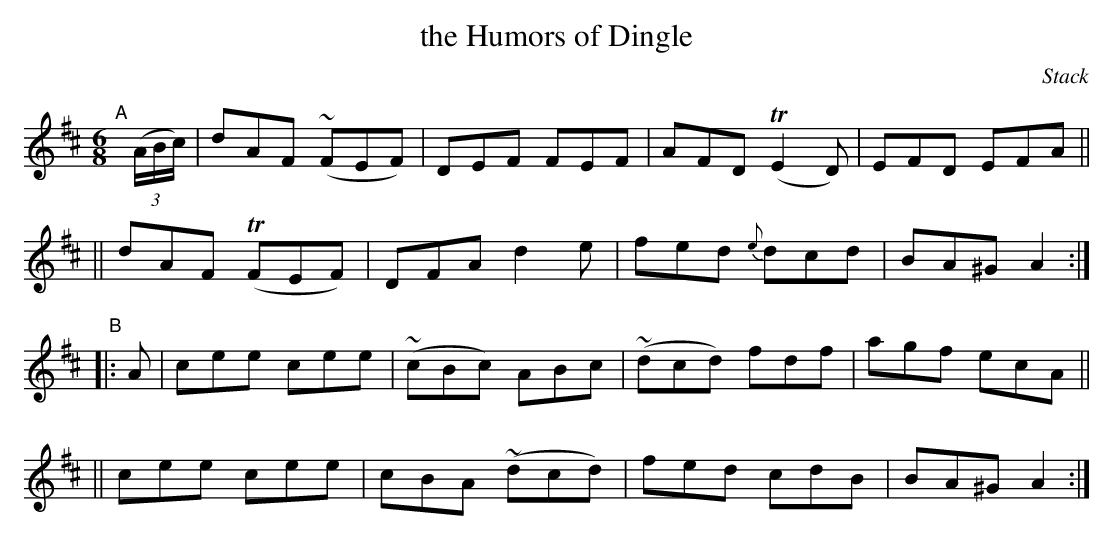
X:1
T: the Humors of Dingle
O: Stack
M: 6/8
L: 1/8
K: Amix
"^A"[|] (3(A/B/c/) \
|  dAF (~FEF) | DEF FEF | AFD (TE2 D) | EFD EFA ||
|| dAF (TFEF) | DFA d2e | fed {e}dcd | BA^G A2 :|
"^B"|: A \
|  cee cee | (~cBc) ABc | (~dcd) fdf | agf ecA ||
|| cee cee | cBA (~dcd) | fed cdB | BA^G A2 :|
